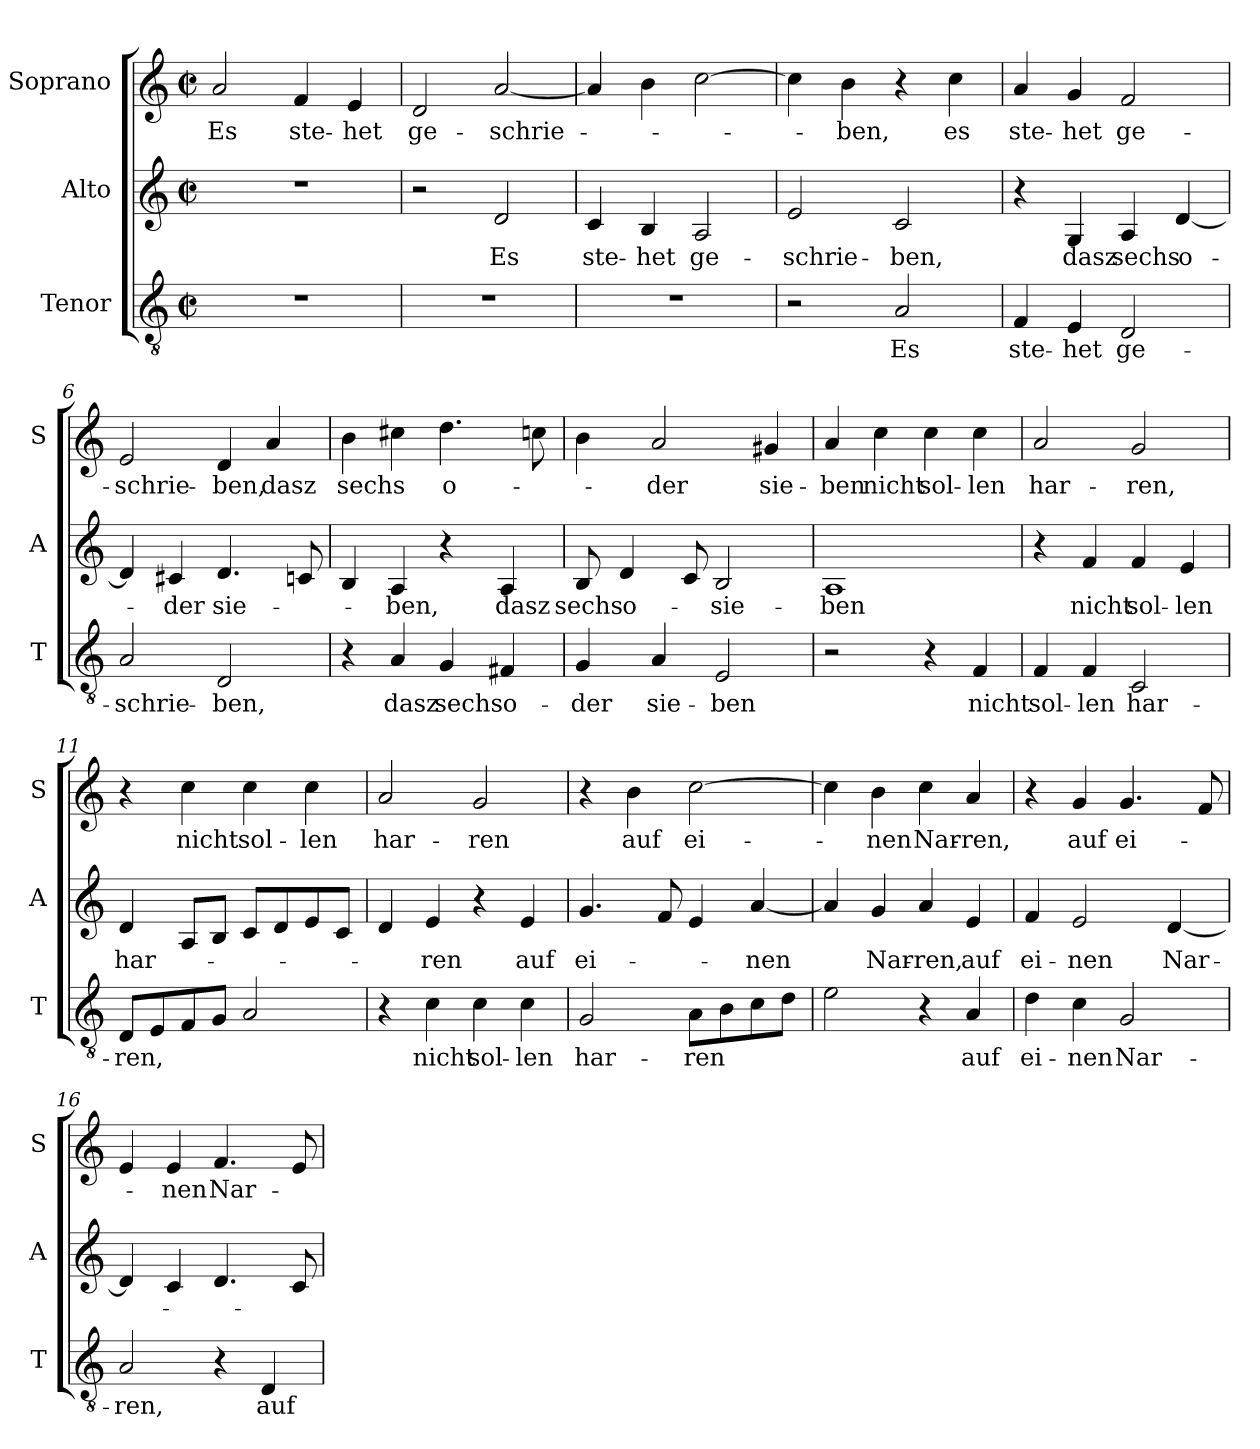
**kern	**text	**kern	**text	**kern	**text
*part3	*part3	*part2	*part2	*part1	*part1
*staff3	*staff3	*staff2	*staff2	*staff1	*staff1
*I"Tenor	*	*I"Alto	*	*I"Soprano	*
*I'T	*	*I'A	*	*I'S	*
*clefGv2	*	*clefG2	*	*clefG2	*
*k[]	*	*k[]	*	*k[]	*
*C:	*	*C:	*	*C:	*
*M2/2	*	*M2/2	*	*M2/2	*
*met(c|)	*	*met(c|)	*	*met(c|)	*
=1	=1	=1	=1	=1	=1
1r	.	1r	.	2a/	Es
.	.	.	.	4f/	ste-
.	.	.	.	4e/	-het
=2	=2	=2	=2	=2	=2
1r	.	2r	.	2d/	ge-
.	.	2d/	Es	[2a/	-schrie-
=3	=3	=3	=3	=3	=3
1r	.	4c/	ste-	4a/]	.
.	.	4B/	-het	4b\	.
.	.	2A/	ge-	[2cc\	.
=4	=4	=4	=4	=4	=4
2r	.	2e/	-schrie-	4cc\]	.
.	.	.	.	4b\	-ben,
2A/	Es	2c/	-ben,	4r	.
.	.	.	.	4cc\	es
=5	=5	=5	=5	=5	=5
4F/	ste-	4r	.	4a/	ste-
4E/	-het	4G/	dasz	4g/	-het
2D/	ge-	4A/	sechs	2f/	ge-
.	.	[4d/	o-	.	.
!!LO:LB:g=z
=6	=6	=6	=6	=6	=6
2A/	-schrie-	4d/]	.	2e/	-schrie-
.	.	4c#X/	-der	.	.
2D/	-ben,	4.d/	sie-	4d/	-ben,
.	.	.	.	4a/	dasz
.	.	8cn/	.	.	.
=7	=7	=7	=7	=7	=7
4r	.	4B/	.	4b\	sechs
4A/	dasz	4A/	-ben,	4cc#X\	.
4G/	sechs	4r	.	4.dd\	o-
4F#X/	o-	4A/	dasz	.	.
.	.	.	.	8ccn\	.
=8	=8	=8	=8	=8	=8
4G/	-der	8B/	sechs	4b\	.
.	.	4d/	o-	.	.
4A/	sie-	.	.	2a/	-der
.	.	8c/	.	.	.
2E/	-ben	2B/	-sie-	.	.
.	.	.	.	4g#X/	sie-
=9	=9	=9	=9	=9	=9
2r	.	1A	-ben	4a/	-ben
.	.	.	.	4cc\	nicht
4r	.	.	.	4cc\	sol-
4F/	nicht	.	.	4cc\	-len
=10	=10	=10	=10	=10	=10
4F/	sol-	4r	.	2a/	har-
4F/	-len	4f/	nicht	.	.
2C/	har-	4f/	sol-	2g/	-ren,
.	.	4e/	-len	.	.
!!LO:LB:g=z
=11	=11	=11	=11	=11	=11
8D/L	-ren,	4d/	har-	4r	.
8E/	.	.	.	.	.
8F/	.	8A/L	.	4cc\	nicht
8G/J	.	8B/J	.	.	.
2A/	.	8c/L	.	4cc\	sol-
.	.	8d/	.	.	.
.	.	8e/	.	4cc\	-len
.	.	8c/J	.	.	.
=12	=12	=12	=12	=12	=12
4r	.	4d/	.	2a/	har-
4c\	nicht	4e/	-ren	.	.
4c\	sol-	4r	.	2g/	-ren
4c\	-len	4e/	auf	.	.
=13	=13	=13	=13	=13	=13
2G/	har-	4.g/	ei-	4r	.
.	.	.	.	4b\	auf
.	.	8f/	.	.	.
8A\L	-ren	4e/	.	[2cc\	ei-
8B\	.	.	.	.	.
8c\	.	[4a/	-nen	.	.
8d\J	.	.	.	.	.
=14	=14	=14	=14	=14	=14
2e\	.	4a/]	.	4cc\]	.
.	.	4g/	Nar-	4b\	-nen
4r	.	4a/	-ren,	4cc\	Nar-
4A/	auf	4e/	auf	4a/	-ren,
=15	=15	=15	=15	=15	=15
4d\	ei-	4f/	ei-	4r	.
4c\	-nen	2e/	-nen	4g/	auf
2G/	Nar-	.	.	4.g/	ei-
.	.	[4d/	Nar-	.	.
.	.	.	.	8f/	.
!!LO:LB:g=z
=16	=16	=16	=16	=16	=16
2A/	-ren,	4d/]	.	4e/	.
.	.	4c/	.	4e/	-nen
4r	.	4.d/	.	4.f/	Nar-
4D/	auf	.	.	.	.
.	.	8c/	.	8e/	.
=	=	=	=	=	=
*-	*-	*-	*-	*-	*-
